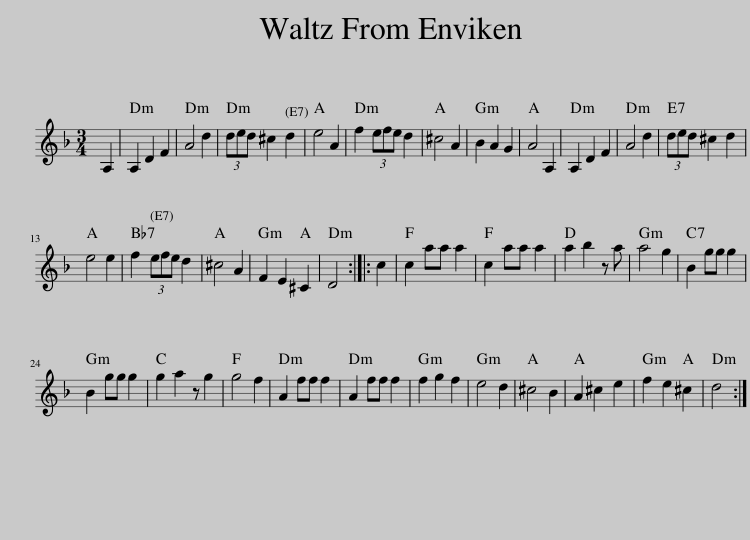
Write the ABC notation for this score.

X:1
L:1/8
M:3/4
I:linebreak $
K:Dmin
V:1 treble
V:1
 A,2 | A,2 D2 F2 | A4 d2 | (3ded ^c2 d2 | e4 A2 | %5
 f2 (3efe d2 | ^c4 A2 | B2 A2 G2 | A4 A,2 | A,2 D2 F2 | %10
 A4 d2 | (3ded ^c2 d2 |$ e4 e2 | f2 (3efe d2 | ^c4 A2 | %15
 F2 E2 ^C2 | D4 :: c2 | c2 aa a2 | c2 aa a2 | %20
 a2 b2 z a | a4 g2 | B2 gg g2 |$ B2 gg g2 | g2 a2 z g2 | %25
 g4 f2 | A2 ff f2 | A2 ff f2 | f2 g2 f2 | e4 d2 | %30
 ^c4 B2 | A2 ^c2 e2 | f2 e2 ^c2 | d4 :| %34
